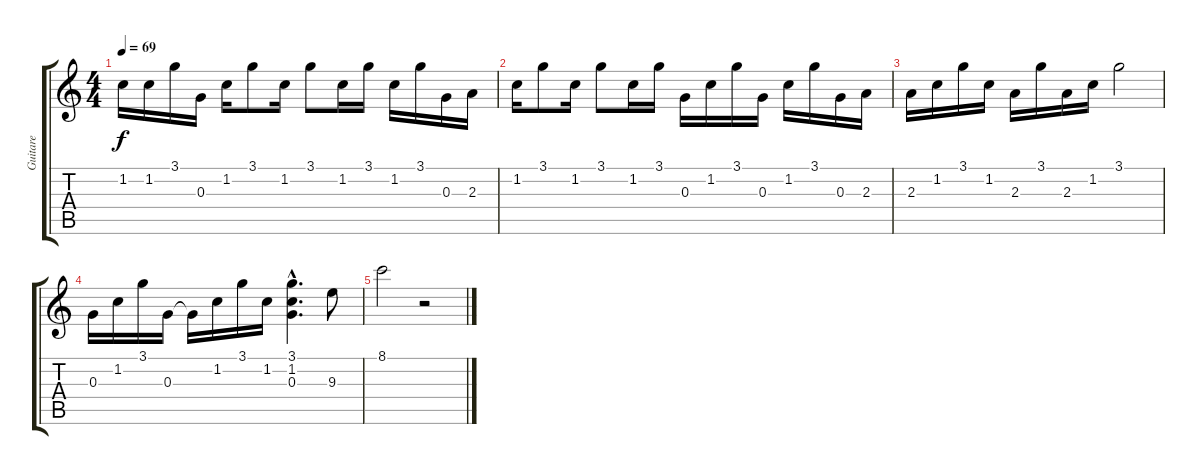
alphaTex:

\track ("Guitare" "Guitare") {instrument distortionguitar}
\staff {score tabs}
\tuning (E4 B3 G3 D3 A2 E2) {hide}
\ts (4 4)
\tempo 69
\clef g2
\ks c
1.2.16{dy f} 1.2.16 3.1.16 0.3.16 1.2.16 3.1.8 1.2.16 3.1.8 1.2.16 3.1.16 1.2.16 3.1.16 0.3.16 2.3.16 |
1.2.16 3.1.8 1.2.16 3.1.8 1.2.16 3.1.16 0.3.16 1.2.16 3.1.16 0.3.16 1.2.16 3.1.16 0.3.16 2.3.16 |
2.3.16 1.2.16 3.1.16 1.2.16 2.3.16 3.1.16 2.3.16 1.2.16 3.1.2 |
0.3.16 1.2.16 3.1.16 0.3.16 0.3{t}.16 1.2.16 3.1.16 1.2.16 (3.1{hac} 1.2{hac} 0.3{hac}).4{d} 9.3.8 |
8.1.2 r.2
